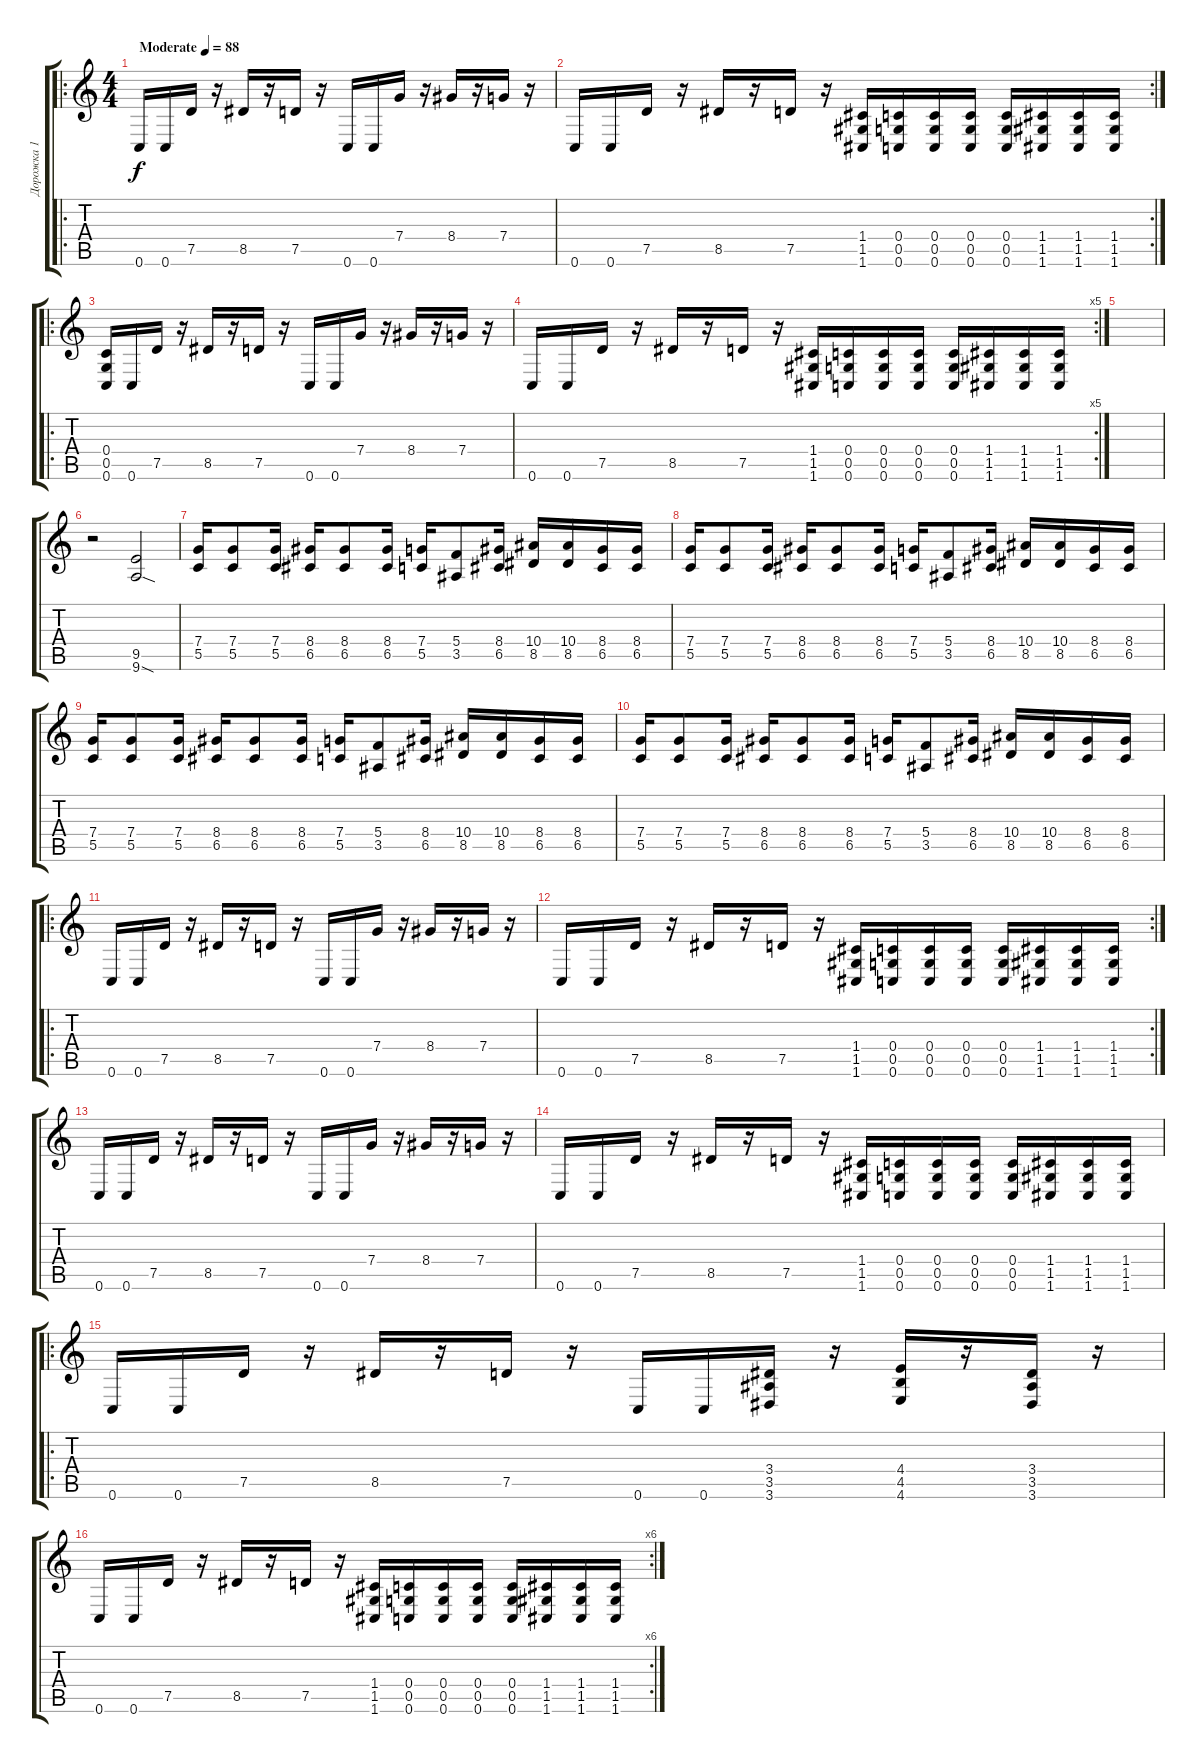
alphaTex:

\track ("Дорожка 1" "Дорожка 1") {instrument distortionguitar}
\staff {score tabs}
\tuning (D4 A3 F3 C3 G2 C2) {hide}
\ro
\ts (4 4)
\tempo (88 "Moderate")
\clef g2
\ks c
0.6.16{dy f instrument distortionguitar} 0.6.16 7.5.16 r.16 8.5.16 r.16 7.5.16 r.16 0.6.16 0.6.16 7.4.16 r.16 8.4.16 r.16 7.4.16 r.16 |
\rc 2
0.6.16 0.6.16 7.5.16 r.16 8.5.16 r.16 7.5.16 r.16 (1.4 1.5 1.6).16 (0.4 0.5 0.6).16 (0.4 0.5 0.6).16 (0.4 0.5 0.6).16 (0.4 0.5 0.6).16 (1.4 1.5 1.6).16 (1.4 1.5 1.6).16 (1.4 1.5 1.6).16 |
\ro
(0.4 0.5 0.6).16 0.6.16 7.5.16 r.16 8.5.16 r.16 7.5.16 r.16 0.6.16 0.6.16 7.4.16 r.16 8.4.16 r.16 7.4.16 r.16 |
\rc 5
0.6.16 0.6.16 7.5.16 r.16 8.5.16 r.16 7.5.16 r.16 (1.4 1.5 1.6).16 (0.4 0.5 0.6).16 (0.4 0.5 0.6).16 (0.4 0.5 0.6).16 (0.4 0.5 0.6).16 (1.4 1.5 1.6).16 (1.4 1.5 1.6).16 (1.4 1.5 1.6).16 |
|
r.2 (9.5 9.6{sod}).2 |
(7.4 5.5).16 (7.4 5.5).8 (7.4 5.5).16 (8.4 6.5).16 (8.4 6.5).8 (8.4 6.5).16 (7.4 5.5).16 (5.4 3.5).8 (8.4 6.5).16 (10.4 8.5).16 (10.4 8.5).16 (8.4 6.5).16 (8.4 6.5).16 |
(7.4 5.5).16 (7.4 5.5).8 (7.4 5.5).16 (8.4 6.5).16 (8.4 6.5).8 (8.4 6.5).16 (7.4 5.5).16 (5.4 3.5).8 (8.4 6.5).16 (10.4 8.5).16 (10.4 8.5).16 (8.4 6.5).16 (8.4 6.5).16 |
(7.4 5.5).16 (7.4 5.5).8 (7.4 5.5).16 (8.4 6.5).16 (8.4 6.5).8 (8.4 6.5).16 (7.4 5.5).16 (5.4 3.5).8 (8.4 6.5).16 (10.4 8.5).16 (10.4 8.5).16 (8.4 6.5).16 (8.4 6.5).16 |
(7.4 5.5).16 (7.4 5.5).8 (7.4 5.5).16 (8.4 6.5).16 (8.4 6.5).8 (8.4 6.5).16 (7.4 5.5).16 (5.4 3.5).8 (8.4 6.5).16 (10.4 8.5).16 (10.4 8.5).16 (8.4 6.5).16 (8.4 6.5).16 |
\ro
0.6.16 0.6.16 7.5.16 r.16 8.5.16 r.16 7.5.16 r.16 0.6.16 0.6.16 7.4.16 r.16 8.4.16 r.16 7.4.16 r.16 |
\rc 2
0.6.16 0.6.16 7.5.16 r.16 8.5.16 r.16 7.5.16 r.16 (1.4 1.5 1.6).16 (0.4 0.5 0.6).16 (0.4 0.5 0.6).16 (0.4 0.5 0.6).16 (0.4 0.5 0.6).16 (1.4 1.5 1.6).16 (1.4 1.5 1.6).16 (1.4 1.5 1.6).16 |
0.6.16 0.6.16 7.5.16 r.16 8.5.16 r.16 7.5.16 r.16 0.6.16 0.6.16 7.4.16 r.16 8.4.16 r.16 7.4.16 r.16 |
0.6.16 0.6.16 7.5.16 r.16 8.5.16 r.16 7.5.16 r.16 (1.4 1.5 1.6).16 (0.4 0.5 0.6).16 (0.4 0.5 0.6).16 (0.4 0.5 0.6).16 (0.4 0.5 0.6).16 (1.4 1.5 1.6).16 (1.4 1.5 1.6).16 (1.4 1.5 1.6).16 |
\ro
0.6.16 0.6.16 7.5.16 r.16 8.5.16 r.16 7.5.16 r.16 0.6.16 0.6.16 (3.4 3.5 3.6).16 r.16 (4.4 4.5 4.6).16 r.16 (3.4 3.5 3.6).16 r.16 |
\rc 6
0.6.16 0.6.16 7.5.16 r.16 8.5.16 r.16 7.5.16 r.16 (1.4 1.5 1.6).16 (0.4 0.5 0.6).16 (0.4 0.5 0.6).16 (0.4 0.5 0.6).16 (0.4 0.5 0.6).16 (1.4 1.5 1.6).16 (1.4 1.5 1.6).16 (1.4 1.5 1.6).16
